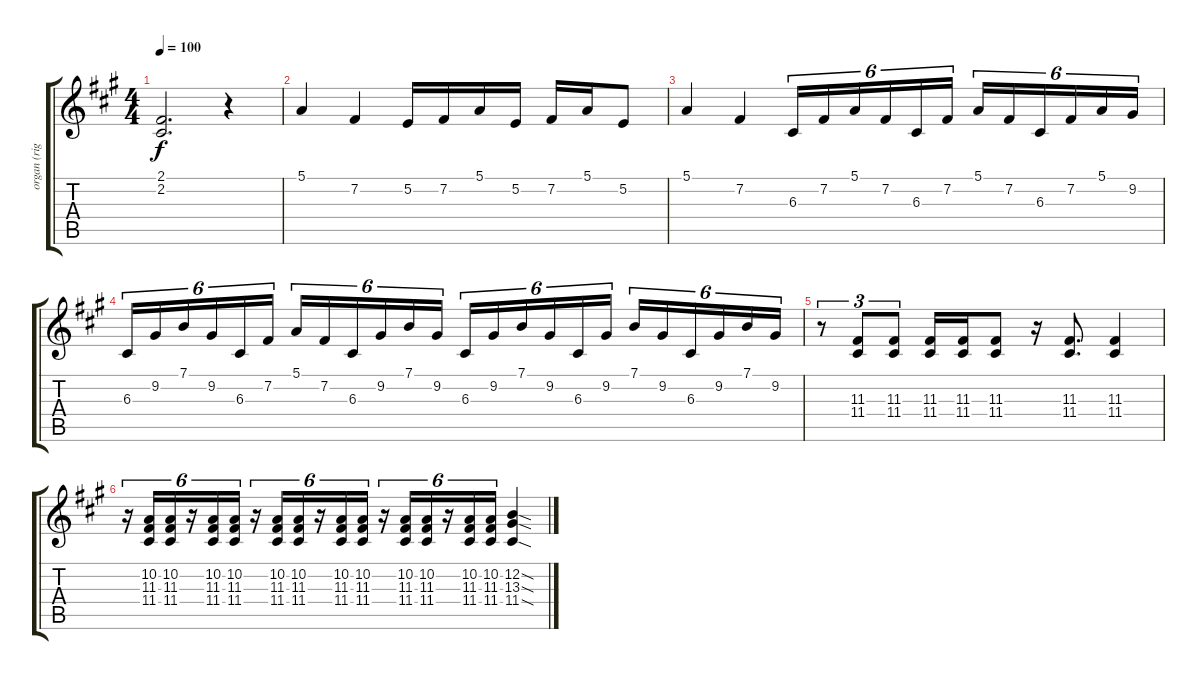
\track ("organ (right hand)" "organ (rig") {instrument rockorgan}
\staff {score tabs}
\tuning (E4 B3 G3 D3 A2 E2) {hide}
\ts (4 4)
\tempo 100
\clef g2
\ks a
(2.1{t} 2.2{t}).2{d dy f} r.4 |
5.1.4 7.2.4 5.2.16 7.2.16 5.1.16 5.2.16 7.2.16 5.1.16 5.2.8 |
5.1.4 7.2.4 6.3.16{tu (6 4)} 7.2.16{tu (6 4)} 5.1.16{tu (6 4)} 7.2.16{tu (6 4)} 6.3.16{tu (6 4)} 7.2.16{tu (6 4)} 5.1.16{tu (6 4)} 7.2.16{tu (6 4)} 6.3.16{tu (6 4)} 7.2.16{tu (6 4)} 5.1.16{tu (6 4)} 9.2.16{tu (6 4)} |
6.3.16{tu (6 4)} 9.2.16{tu (6 4)} 7.1.16{tu (6 4)} 9.2.16{tu (6 4)} 6.3.16{tu (6 4)} 7.2.16{tu (6 4)} 5.1.16{tu (6 4)} 7.2.16{tu (6 4)} 6.3.16{tu (6 4)} 9.2.16{tu (6 4)} 7.1.16{tu (6 4)} 9.2.16{tu (6 4)} 6.3.16{tu (6 4)} 9.2.16{tu (6 4)} 7.1.16{tu (6 4)} 9.2.16{tu (6 4)} 6.3.16{tu (6 4)} 9.2.16{tu (6 4)} 7.1.16{tu (6 4)} 9.2.16{tu (6 4)} 6.3.16{tu (6 4)} 9.2.16{tu (6 4)} 7.1.16{tu (6 4)} 9.2.16{tu (6 4)} |
r.8{tu (3 2)} (11.3 11.4).8{tu (3 2)} (11.3 11.4).8{tu (3 2)} (11.3 11.4).16 (11.3 11.4).16 (11.3 11.4).8 r.16 (11.3 11.4).8{d} (11.3 11.4).4 |
r.16{tu (6 4)} (10.2 11.3 11.4).16{tu (6 4)} (10.2 11.3 11.4).16{tu (6 4)} r.16{tu (6 4)} (10.2 11.3 11.4).16{tu (6 4)} (10.2 11.3 11.4).16{tu (6 4)} r.16{tu (6 4)} (10.2 11.3 11.4).16{tu (6 4)} (10.2 11.3 11.4).16{tu (6 4)} r.16{tu (6 4)} (10.2 11.3 11.4).16{tu (6 4)} (10.2 11.3 11.4).16{tu (6 4)} r.16{tu (6 4)} (10.2 11.3 11.4).16{tu (6 4)} (10.2 11.3 11.4).16{tu (6 4)} r.16{tu (6 4)} (10.2 11.3 11.4).16{tu (6 4)} (10.2 11.3 11.4).16{tu (6 4)} (12.2{sod} 13.3{sod} 11.4{sod}).4
